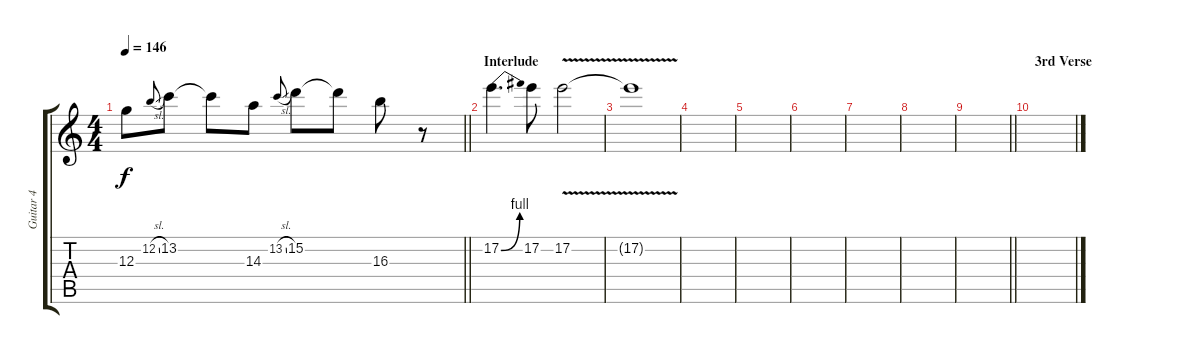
\track ("Guitar 4" "Guitar 4") {instrument overdrivenguitar}
\staff {score tabs}
\tuning (E4 B3 G3 D3 A2 E2) {hide}
\ts (4 4)
\tempo 146
\clef g2
\barLineRight lightlight
\ks c
12.3.8{dy f} 12.2{sl}.8{gr onbeat} 13.2.8 13.2{t}.8 14.3.8 13.2{sl}.8{gr onbeat} 15.2.8 15.2{t}.8 16.3.8 r.8 |
\section ("" "Interlude")
17.2{be (bend 0 0 60 4)}.4{d} 17.2.8 17.2{v}.2 |
17.2{t}.1 |
|
|
|
|
|
\barLineRight lightlight
|
\section ("" "3rd Verse")
